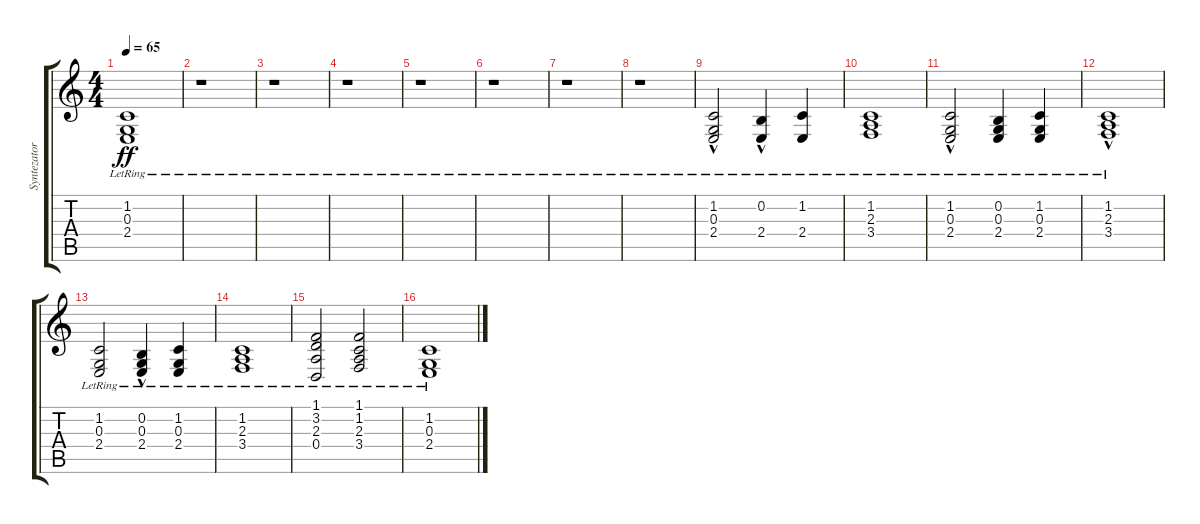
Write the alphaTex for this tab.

\track ("Syntezator strun 1" "Syntezator") {instrument synthstrings1}
\staff {score tabs}
\tuning (E4 B3 G3 D3 A2 E2) {hide}
\ts (4 4)
\tempo 65
\clef g2
\ks c
(1.2{lr} 0.3{lr} 2.4{lr}).1{dy ff} |
r.1 |
r.1 |
r.1 |
r.1 |
r.1 |
r.1 |
r.1 |
(1.2{lr} 0.3{lr} 2.4{hac lr}).2 (0.2{lr} 2.4{hac lr}).4 (1.2{lr} 2.4{lr}).4 |
(1.2{lr} 2.3{lr} 3.4{lr}).1 |
(1.2{lr} 0.3{lr} 2.4{hac lr}).2 (0.2{lr} 0.3{lr} 2.4{lr}).4 (1.2{lr} 0.3{lr} 2.4{lr}).4 |
(1.2{lr} 2.3{lr} 3.4{hac lr}).1 |
(1.2{lr} 0.3{lr} 2.4{lr}).2 (0.2{hac lr} 0.3{hac lr} 2.4{lr}).4 (1.2{lr} 0.3{lr} 2.4{lr}).4 |
(1.2{lr} 2.3{lr} 3.4{lr}).1 |
(1.1{lr} 3.2{lr} 2.3{lr} 0.4{lr}).2 (1.1{lr} 1.2{lr} 2.3{lr} 3.4{lr}).2 |
(1.2{lr} 0.3{lr} 2.4{lr}).1
